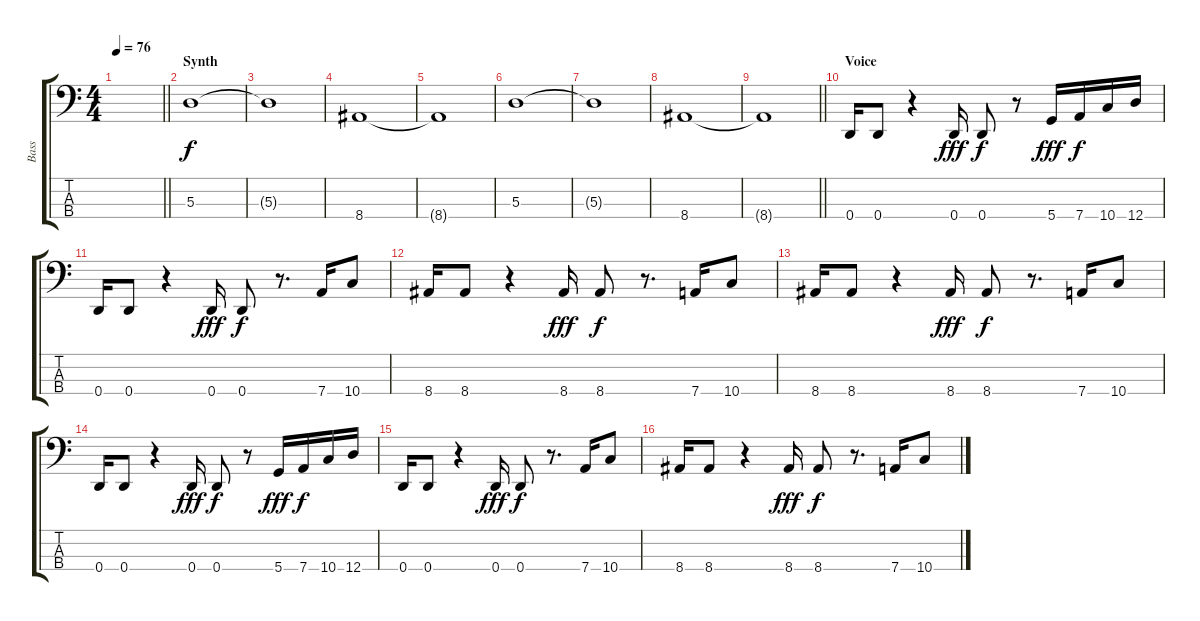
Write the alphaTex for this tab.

\track ("Bass" "Bass") {instrument electricbassfinger}
\staff {score tabs}
\tuning (G2 D2 A1 D1) {hide}
\ts (4 4)
\tempo 76
\clef f4
\barLineRight lightlight
\ks c
|
\section ("" "Synth")
5.3.1 |
5.3{t}.1 |
8.4.1 |
8.4{t}.1 |
5.3.1 |
5.3{t}.1 |
8.4.1 |
\barLineRight lightlight
8.4{t}.1 |
\section ("" "Voice")
0.4.16 0.4.8 r.4 0.4.16{dy fff} 0.4.8{dy f} r.8 5.4.16{dy fff} 7.4.16{dy f} 10.4.16 12.4.16 |
0.4.16 0.4.8 r.4 0.4.16{dy fff} 0.4.8{dy f} r.8{d} 7.4.16 10.4.8 |
8.4.16 8.4.8 r.4 8.4.16{dy fff} 8.4.8{dy f} r.8{d} 7.4.16 10.4.8 |
8.4.16 8.4.8 r.4 8.4.16{dy fff} 8.4.8{dy f} r.8{d} 7.4.16 10.4.8 |
0.4.16 0.4.8 r.4 0.4.16{dy fff} 0.4.8{dy f} r.8 5.4.16{dy fff} 7.4.16{dy f} 10.4.16 12.4.16 |
0.4.16 0.4.8 r.4 0.4.16{dy fff} 0.4.8{dy f} r.8{d} 7.4.16 10.4.8 |
8.4.16 8.4.8 r.4 8.4.16{dy fff} 8.4.8{dy f} r.8{d} 7.4.16 10.4.8
